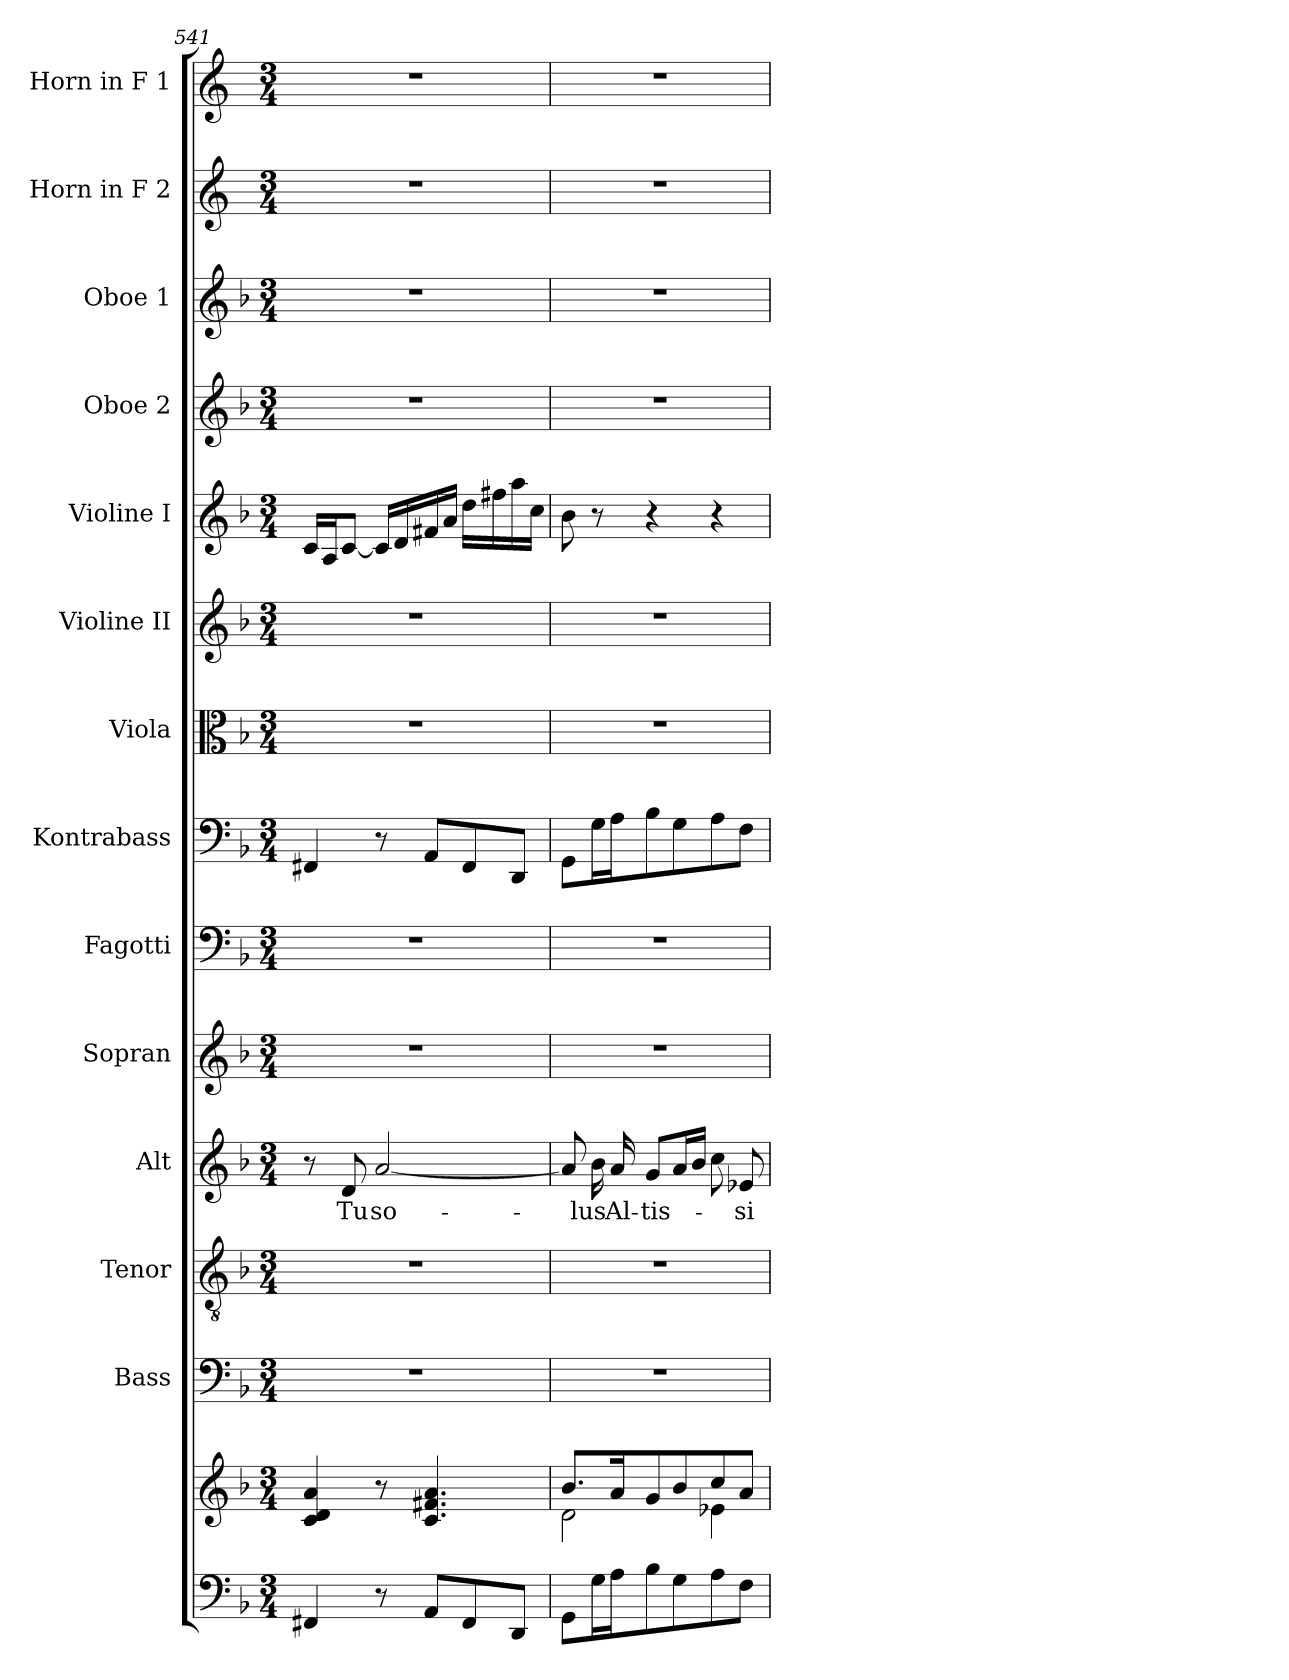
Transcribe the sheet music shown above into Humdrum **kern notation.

**kern	**kern	**kern	**kern	**kern	**text	**kern	**kern	**kern	**kern	**kern	**kern	**kern	**kern	**kern	**kern
*part14	*part14	*part13	*part12	*part11	*part11	*part10	*part9	*part8	*part7	*part6	*part5	*part4	*part3	*part2	*part1
*staff15	*staff14	*staff13	*staff12	*staff11	*staff11	*staff10	*staff9	*staff8	*staff7	*staff6	*staff5	*staff4	*staff3	*staff2	*staff1
*	*	*I"Bass	*I"Tenor	*I"Alt	*	*I"Sopran	*I"Fagotti	*I"Kontrabass	*I"Viola	*I"Violine II	*I"Violine I	*I"Oboe 2	*I"Oboe 1	*I"Horn in F 2	*I"Horn in F 1
*	*	*I'B.	*I'T.	*I'A.	*	*I'S.	*I'Fg.	*I'Kb.	*I'Vla.	*I'Vl. II	*I'Vl. I	*I'Ob. 2	*I'Ob. 1	*	*
!!LO:PB:g=z
*clefF4	*clefG2	*clefF4	*clefGv2	*clefG2	*	*clefG2	*clefF4	*clefF4	*clefC3	*clefG2	*clefG2	*clefG2	*clefG2	*clefG2	*clefG2
*	*	*	*	*	*	*	*	*ITrd7c12	*	*	*	*	*	*ITrd4c7	*ITrd4c7
*k[b-]	*k[b-]	*k[b-]	*k[b-]	*k[b-]	*	*k[b-]	*k[b-]	*k[b-]	*k[b-]	*k[b-]	*k[b-]	*k[b-]	*k[b-]	*k[b-]	*k[b-]
*F:	*F:	*F:	*F:	*F:	*	*F:	*F:	*F:	*F:	*F:	*F:	*F:	*F:	*F:	*F:
*M3/4	*M3/4	*M3/4	*M3/4	*M3/4	*	*M3/4	*M3/4	*M3/4	*M3/4	*M3/4	*M3/4	*M3/4	*M3/4	*M3/4	*M3/4
=541	=541	=541	=541	=541	=541	=541	=541	=541	=541	=541	=541	=541	=541	=541	=541
4FF#X/	4c/ 4d/ 4a/	2.r	2.r	8r	.	2.r	2.r	4FFF#X/	2.r	2.r	16c/LL	2.r	2.r	2.r	2.r
.	.	.	.	.	.	.	.	.	.	.	16A/J	.	.	.	.
!	!	!	!	!	!LO:LY:b	!	!	!	!	!	!	!	!	!	!
.	.	.	.	8d/	Tu	.	.	.	.	.	[8c/J	.	.	.	.
!	!	!	!	!	!LO:LY:b	!	!	!	!	!	!	!	!	!	!
8r	8r	.	.	[2a/	so-	.	.	8r	.	.	16c/LL]	.	.	.	.
.	.	.	.	.	.	.	.	.	.	.	16d/	.	.	.	.
8AA/L	4.c/ 4.f#X/ 4.a/	.	.	.	.	.	.	8AAA/L	.	.	16f#X/	.	.	.	.
.	.	.	.	.	.	.	.	.	.	.	16a/JJ	.	.	.	.
8FF#/	.	.	.	.	.	.	.	8FFF#/	.	.	16dd\LL	.	.	.	.
.	.	.	.	.	.	.	.	.	.	.	16ff#X\	.	.	.	.
8DD/J	.	.	.	.	.	.	.	8DDD/J	.	.	16aa\	.	.	.	.
.	.	.	.	.	.	.	.	.	.	.	16cc\JJ	.	.	.	.
=542	=542	=542	=542	=542	=542	=542	=542	=542	=542	=542	=542	=542	=542	=542	=542
*	*^	*	*	*	*	*	*	*	*	*	*	*	*	*	*
8GG\L	8.b-/L	2d\	2.r	2.r	8a/]	.	2.r	2.r	8GGG\L	2.r	2.r	8b-\	2.r	2.r	2.r	2.r
!	!	!	!	!	!	!LO:LY:b	!	!	!	!	!	!	!	!	!	!
16G\L	.	.	.	.	16b-\	-lus	.	.	16GG\L	.	.	8r	.	.	.	.
!	!	!	!	!	!	!LO:LY:b	!	!	!	!	!	!	!	!	!	!
16A\J	16a/k	.	.	.	16a/	Al-	.	.	16AA\J	.	.	.	.	.	.	.
!	!	!	!	!	!	!LO:LY:b	!	!	!	!	!	!	!	!	!	!
8B-\	8g/	.	.	.	8g/L	-tis-	.	.	8BB-\	.	.	4r	.	.	.	.
8G\	8b-/	.	.	.	16a/L	.	.	.	8GG\	.	.	.	.	.	.	.
.	.	.	.	.	16b-/JJ	.	.	.	.	.	.	.	.	.	.	.
8A\	8cc/	4e-X\	.	.	8cc\	.	.	.	8AA\	.	.	4r	.	.	.	.
!	!	!	!	!	!	!LO:LY:b	!	!	!	!	!	!	!	!	!	!
8F\J	8a/J	.	.	.	8e-X/	-si-	.	.	8FF\J	.	.	.	.	.	.	.
*	*v	*v	*	*	*	*	*	*	*	*	*	*	*	*	*	*
=	=	=	=	=	=	=	=	=	=	=	=	=	=	=	=
*-	*-	*-	*-	*-	*-	*-	*-	*-	*-	*-	*-	*-	*-	*-	*-
